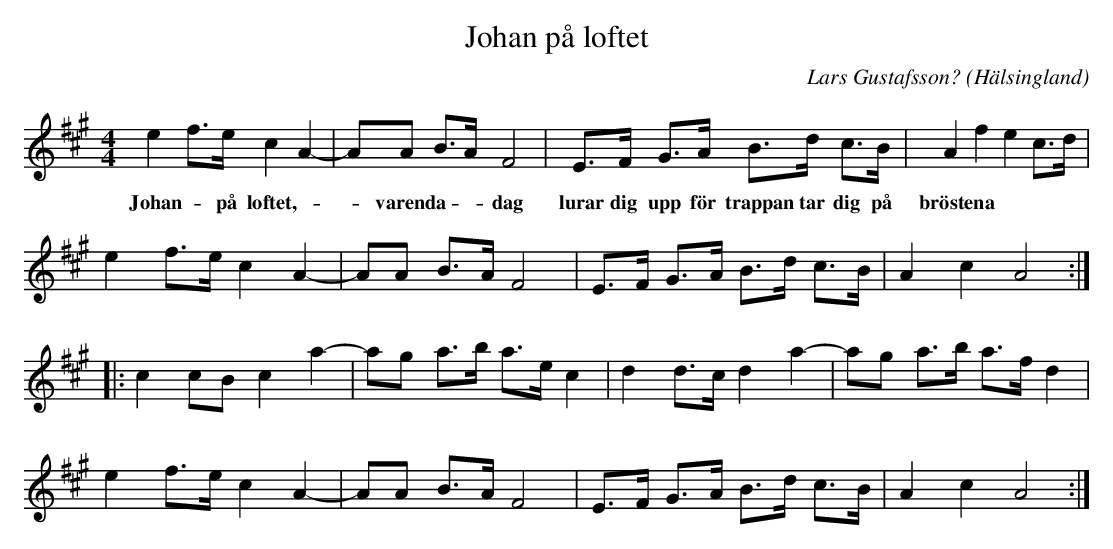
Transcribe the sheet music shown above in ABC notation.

X:1
T:Johan på loftet
C:Lars Gustafsson?
O:Hälsingland
M:4/4
L:1/8
K:A
e2 f>e c2 A2-|AA B>A F4|E>F G>A B>d c>B|A2 f2 e2 c>d|
w: Johan - på loftet, -- varenda -- dag lurar dig upp för trappan tar dig på bröstena
e2 f>e c2 A2-|AA B>A F4|E>F G>A B>d c>B|A2 c2 A4:|
|:c2 cB c2 a2-|ag a>b a>e c2|d2 d>c d2 a2-|ag a>b a>f d2|
e2 f>e c2 A2-|AA B>A F4|E>F G>A B>d c>B|A2 c2 A4:|
